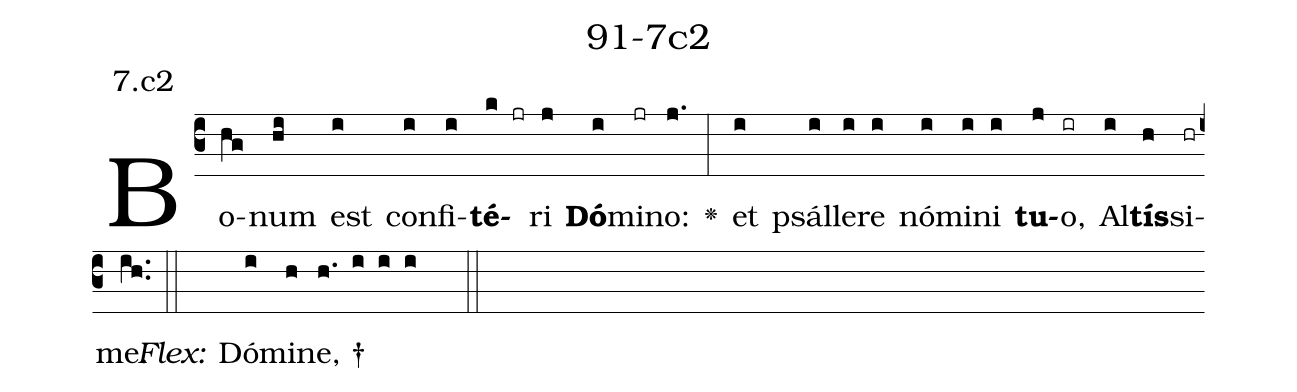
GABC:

name: 91-7c2;
annotation: 7.c2;
%%
(c3)Bo(hg)num(hi) est(i) con(i)fi(i)<b>té</b>(k jr)ri(j) <b>Dó</b>(i)mi(jr)no:(j.) <v>\greheightstar</v>(:) et(i) psál(i)le(i)re(i) nó(i)mi(i)ni(i) <b>tu</b>(j)o,(ir) Al(i)<b>tís</b>(h)si(hr)me.(ih..) (::)
<i>Flex:</i>()  Dó(i)mi(h)ne, †(h. i i i  ::)

%E(i) u(i) o(j) u(i) a(h) e.(ih..) (::)
